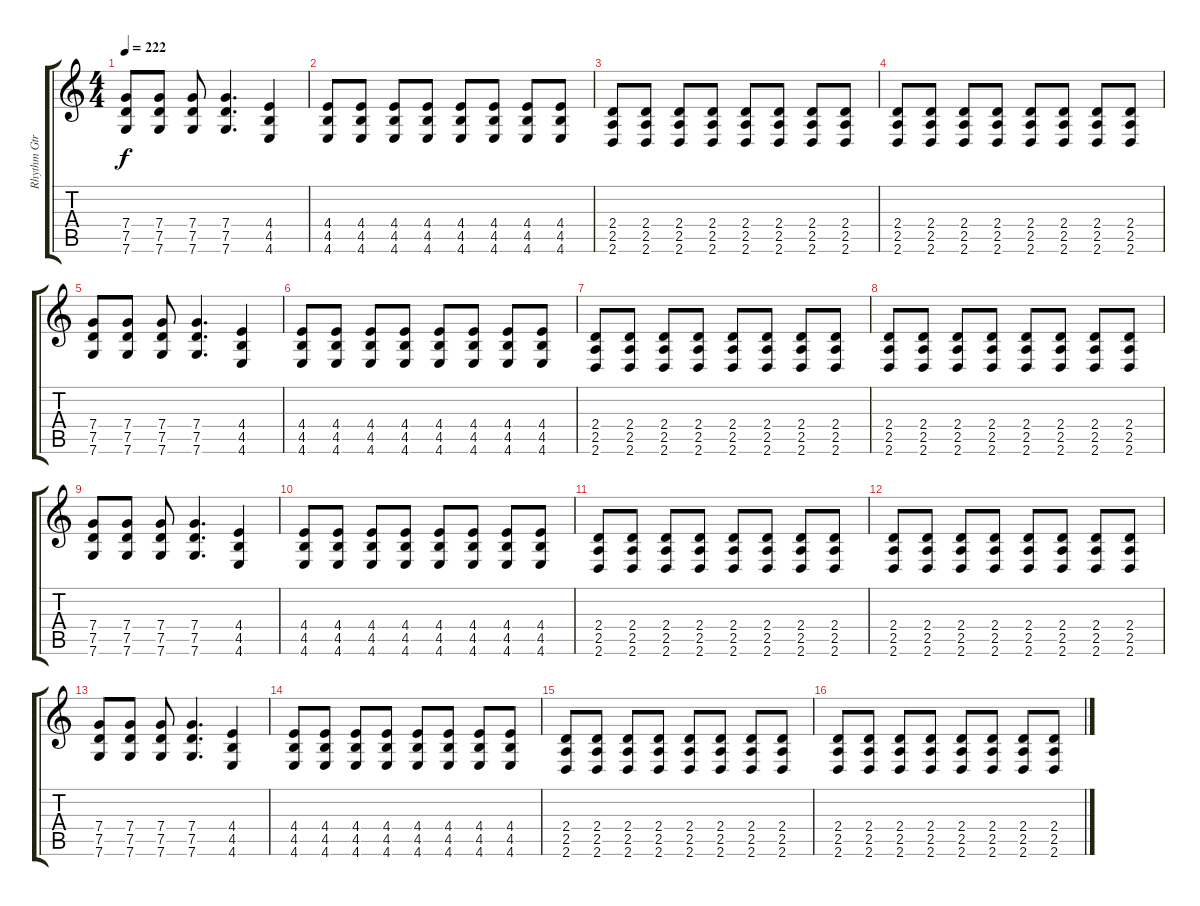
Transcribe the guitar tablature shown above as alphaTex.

\track ("Rhythm Gtr. Drop C" "Rhythm Gtr") {instrument distortionguitar}
\staff {score tabs}
\tuning (D4 A3 F3 C3 G2 C2) {hide}
\ts (4 4)
\tempo 222
\clef g2
\ks c
(7.4 7.5 7.6).8{dy f} (7.4 7.5 7.6).8 (7.4 7.5 7.6).8 (7.4 7.5 7.6).4{d} (4.4 4.5 4.6).4 |
(4.4 4.5 4.6).8 (4.4 4.5 4.6).8 (4.4 4.5 4.6).8 (4.4 4.5 4.6).8 (4.4 4.5 4.6).8 (4.4 4.5 4.6).8 (4.4 4.5 4.6).8 (4.4 4.5 4.6).8 |
(2.4 2.5 2.6).8 (2.4 2.5 2.6).8 (2.4 2.5 2.6).8 (2.4 2.5 2.6).8 (2.4 2.5 2.6).8 (2.4 2.5 2.6).8 (2.4 2.5 2.6).8 (2.4 2.5 2.6).8 |
(2.4 2.5 2.6).8 (2.4 2.5 2.6).8 (2.4 2.5 2.6).8 (2.4 2.5 2.6).8 (2.4 2.5 2.6).8 (2.4 2.5 2.6).8 (2.4 2.5 2.6).8 (2.4 2.5 2.6).8 |
(7.4 7.5 7.6).8 (7.4 7.5 7.6).8 (7.4 7.5 7.6).8 (7.4 7.5 7.6).4{d} (4.4 4.5 4.6).4 |
(4.4 4.5 4.6).8 (4.4 4.5 4.6).8 (4.4 4.5 4.6).8 (4.4 4.5 4.6).8 (4.4 4.5 4.6).8 (4.4 4.5 4.6).8 (4.4 4.5 4.6).8 (4.4 4.5 4.6).8 |
(2.4 2.5 2.6).8 (2.4 2.5 2.6).8 (2.4 2.5 2.6).8 (2.4 2.5 2.6).8 (2.4 2.5 2.6).8 (2.4 2.5 2.6).8 (2.4 2.5 2.6).8 (2.4 2.5 2.6).8 |
(2.4 2.5 2.6).8 (2.4 2.5 2.6).8 (2.4 2.5 2.6).8 (2.4 2.5 2.6).8 (2.4 2.5 2.6).8 (2.4 2.5 2.6).8 (2.4 2.5 2.6).8 (2.4 2.5 2.6).8 |
(7.4 7.5 7.6).8 (7.4 7.5 7.6).8 (7.4 7.5 7.6).8 (7.4 7.5 7.6).4{d} (4.4 4.5 4.6).4 |
(4.4 4.5 4.6).8 (4.4 4.5 4.6).8 (4.4 4.5 4.6).8 (4.4 4.5 4.6).8 (4.4 4.5 4.6).8 (4.4 4.5 4.6).8 (4.4 4.5 4.6).8 (4.4 4.5 4.6).8 |
(2.4 2.5 2.6).8 (2.4 2.5 2.6).8 (2.4 2.5 2.6).8 (2.4 2.5 2.6).8 (2.4 2.5 2.6).8 (2.4 2.5 2.6).8 (2.4 2.5 2.6).8 (2.4 2.5 2.6).8 |
(2.4 2.5 2.6).8 (2.4 2.5 2.6).8 (2.4 2.5 2.6).8 (2.4 2.5 2.6).8 (2.4 2.5 2.6).8 (2.4 2.5 2.6).8 (2.4 2.5 2.6).8 (2.4 2.5 2.6).8 |
(7.4 7.5 7.6).8 (7.4 7.5 7.6).8 (7.4 7.5 7.6).8 (7.4 7.5 7.6).4{d} (4.4 4.5 4.6).4 |
(4.4 4.5 4.6).8 (4.4 4.5 4.6).8 (4.4 4.5 4.6).8 (4.4 4.5 4.6).8 (4.4 4.5 4.6).8 (4.4 4.5 4.6).8 (4.4 4.5 4.6).8 (4.4 4.5 4.6).8 |
(2.4 2.5 2.6).8 (2.4 2.5 2.6).8 (2.4 2.5 2.6).8 (2.4 2.5 2.6).8 (2.4 2.5 2.6).8 (2.4 2.5 2.6).8 (2.4 2.5 2.6).8 (2.4 2.5 2.6).8 |
(2.4 2.5 2.6).8 (2.4 2.5 2.6).8 (2.4 2.5 2.6).8 (2.4 2.5 2.6).8 (2.4 2.5 2.6).8 (2.4 2.5 2.6).8 (2.4 2.5 2.6).8 (2.4 2.5 2.6).8
